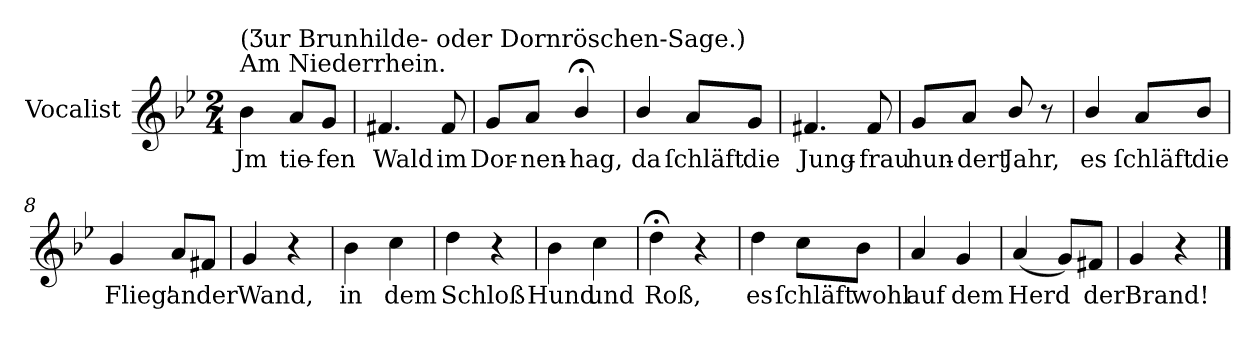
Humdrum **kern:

**kern	**text
*part1	*part1
*staff1	*staff1
*I"Vocalist	*
*k[b-e-]	*
*g:	*
*M2/4	*
=1	=1
!LO:TX:a:t=Am Niederrhein.	!
!LO:TX:a:t=(Ʒur Brunhilde- oder Dornröschen-Sage.)	!
4b-	Jm
8aL	tie-
8gJ	-fen
=2	=2
4.f#X	Wald
8f#	im
=3	=3
8gL	Dor-
8aJ	-nen-
4b-;</	-hag,
=4	=4
4b-/	da
8aL	ſchläft
8gJ	die
=5	=5
4.f#X	Jung-
8f#	-frau
=6	=6
8gL	hun-
8aJ	-dert
8b-/	Jahr,
8r	.
=7	=7
4b-/	es
8aL	ſchläft
8b-/J	die
=8	=8
4g	Flieg'
8aL	an
8f#XJ	der
=9	=9
4g	Wand,
4r	.
=10	=10
4b-	in
4cc	dem
=11	=11
4dd	Schloß
4r	.
=12	=12
4b-	Hund
4cc	und
=13	=13
4dd;<	Roß,
4r	.
=14	=14
4dd	es
8ccL	ſchläft
8b-J	wohl
=15	=15
4a	auf
4g	dem
=16	=16
(4a	Herd
8gL)	.
8f#XJ	der
=17	=17
4g	Brand!
4r	.
==	==
*-	*-
